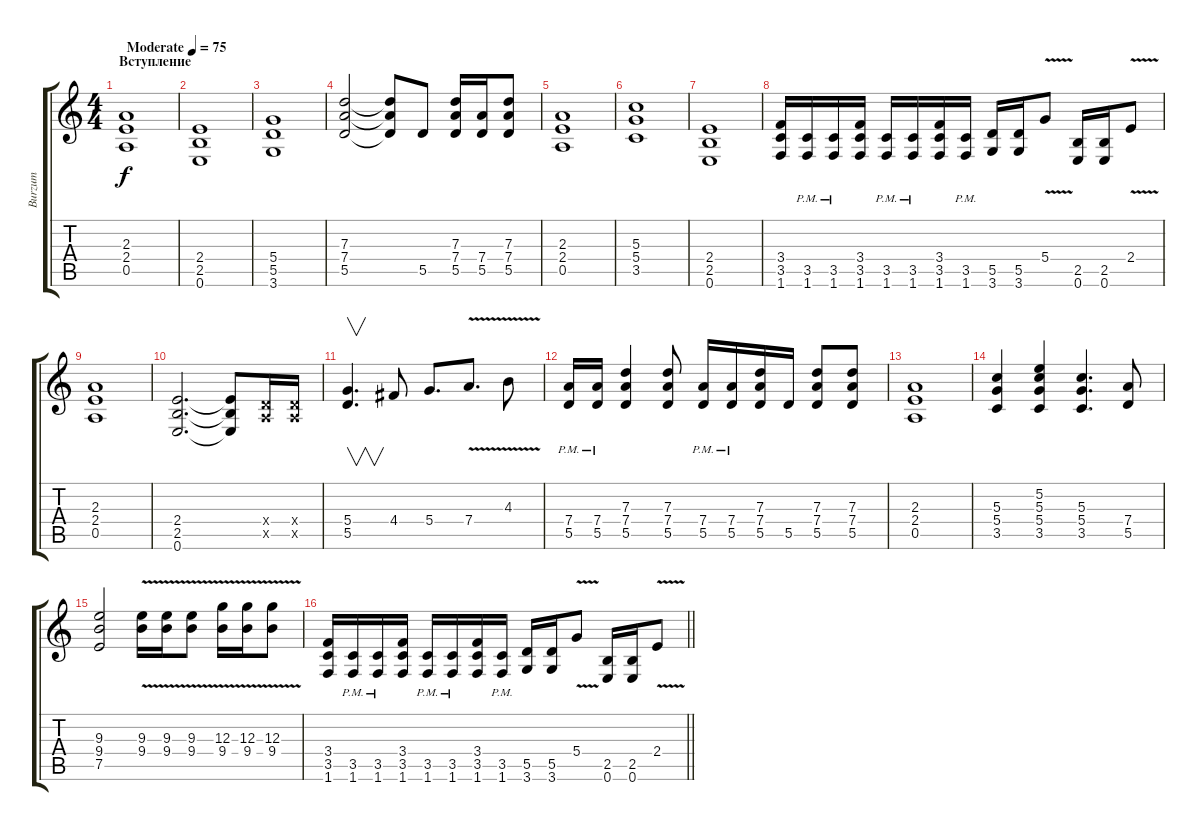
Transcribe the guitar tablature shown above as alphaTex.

\track ("Burzum" "Burzum") {instrument distortionguitar}
\staff {score tabs}
\tuning (E4 B3 G3 D3 A2 E2) {hide}
\ts (4 4)
\section ("" "Вступление")
\tempo (75 "Moderate")
\clef g2
\ks c
(2.3 2.4 0.5).1{dy f instrument distortionguitar} |
(2.4 2.5 0.6).1 |
(5.4 5.5 3.6).1 |
(7.3 7.4 5.5).2 (7.3{t} 7.4{t} 5.5{t}).8 5.5.8 (7.3 7.4 5.5).16 (7.4 5.5).16 (7.3 7.4 5.5).8 |
(2.3 2.4 0.5).1 |
(5.3 5.4 3.5).1 |
(2.4 2.5 0.6).1 |
(3.4 3.5 1.6).16 (3.5{pm} 1.6{pm}).16 (3.5{pm} 1.6{pm}).16 (3.4 3.5 1.6).16 (3.5{pm} 1.6{pm}).16 (3.5{pm} 1.6{pm}).16 (3.4 3.5 1.6).16 (3.5{pm} 1.6{pm}).16 (5.5 3.6).16 (5.5 3.6).16 5.4{v}.8 (2.5 0.6).16 (2.5 0.6).16 2.4{v}.8 |
(2.3 2.4 0.5).1 |
(2.4 2.5 0.6).2{d} (2.4{t} 2.5{t} 0.6{t}).8 (0.4{x} 0.5{x}).16 (0.4{x} 0.5{x}).16 |
(5.4 5.5).4{v d} 4.4.8 5.4.8{d} 7.4{v}.8{d} 4.3{v}.8 |
(7.4{pm} 5.5{pm}).16 (7.4{pm} 5.5{pm}).16 (7.3 7.4 5.5).4 (7.3 7.4 5.5).8 (7.4{pm} 5.5{pm}).16 (7.4{pm} 5.5{pm}).16 (7.3 7.4 5.5).16 5.5.16 (7.3 7.4 5.5).8 (7.3 7.4 5.5).8 |
(2.3 2.4 0.5).1 |
(5.3 5.4 3.5).4 (5.2 5.3 5.4 3.5).4 (5.3 5.4 3.5).4{d} (7.4 5.5).8 |
(9.3 9.4 7.5).2 (9.3{v} 9.4{v}).16 (9.3{v} 9.4{v}).16 (9.3{v} 9.4{v}).8 (12.3{v} 9.4{v}).16 (12.3{v} 9.4{v}).16 (12.3{v} 9.4{v}).8 |
\barLineRight lightlight
(3.4 3.5 1.6).16 (3.5{pm} 1.6{pm}).16 (3.5{pm} 1.6{pm}).16 (3.4 3.5 1.6).16 (3.5{pm} 1.6{pm}).16 (3.5{pm} 1.6{pm}).16 (3.4 3.5 1.6).16 (3.5{pm} 1.6{pm}).16 (5.5 3.6).16 (5.5 3.6).16 5.4{v}.8 (2.5 0.6).16 (2.5 0.6).16 2.4{v}.8
